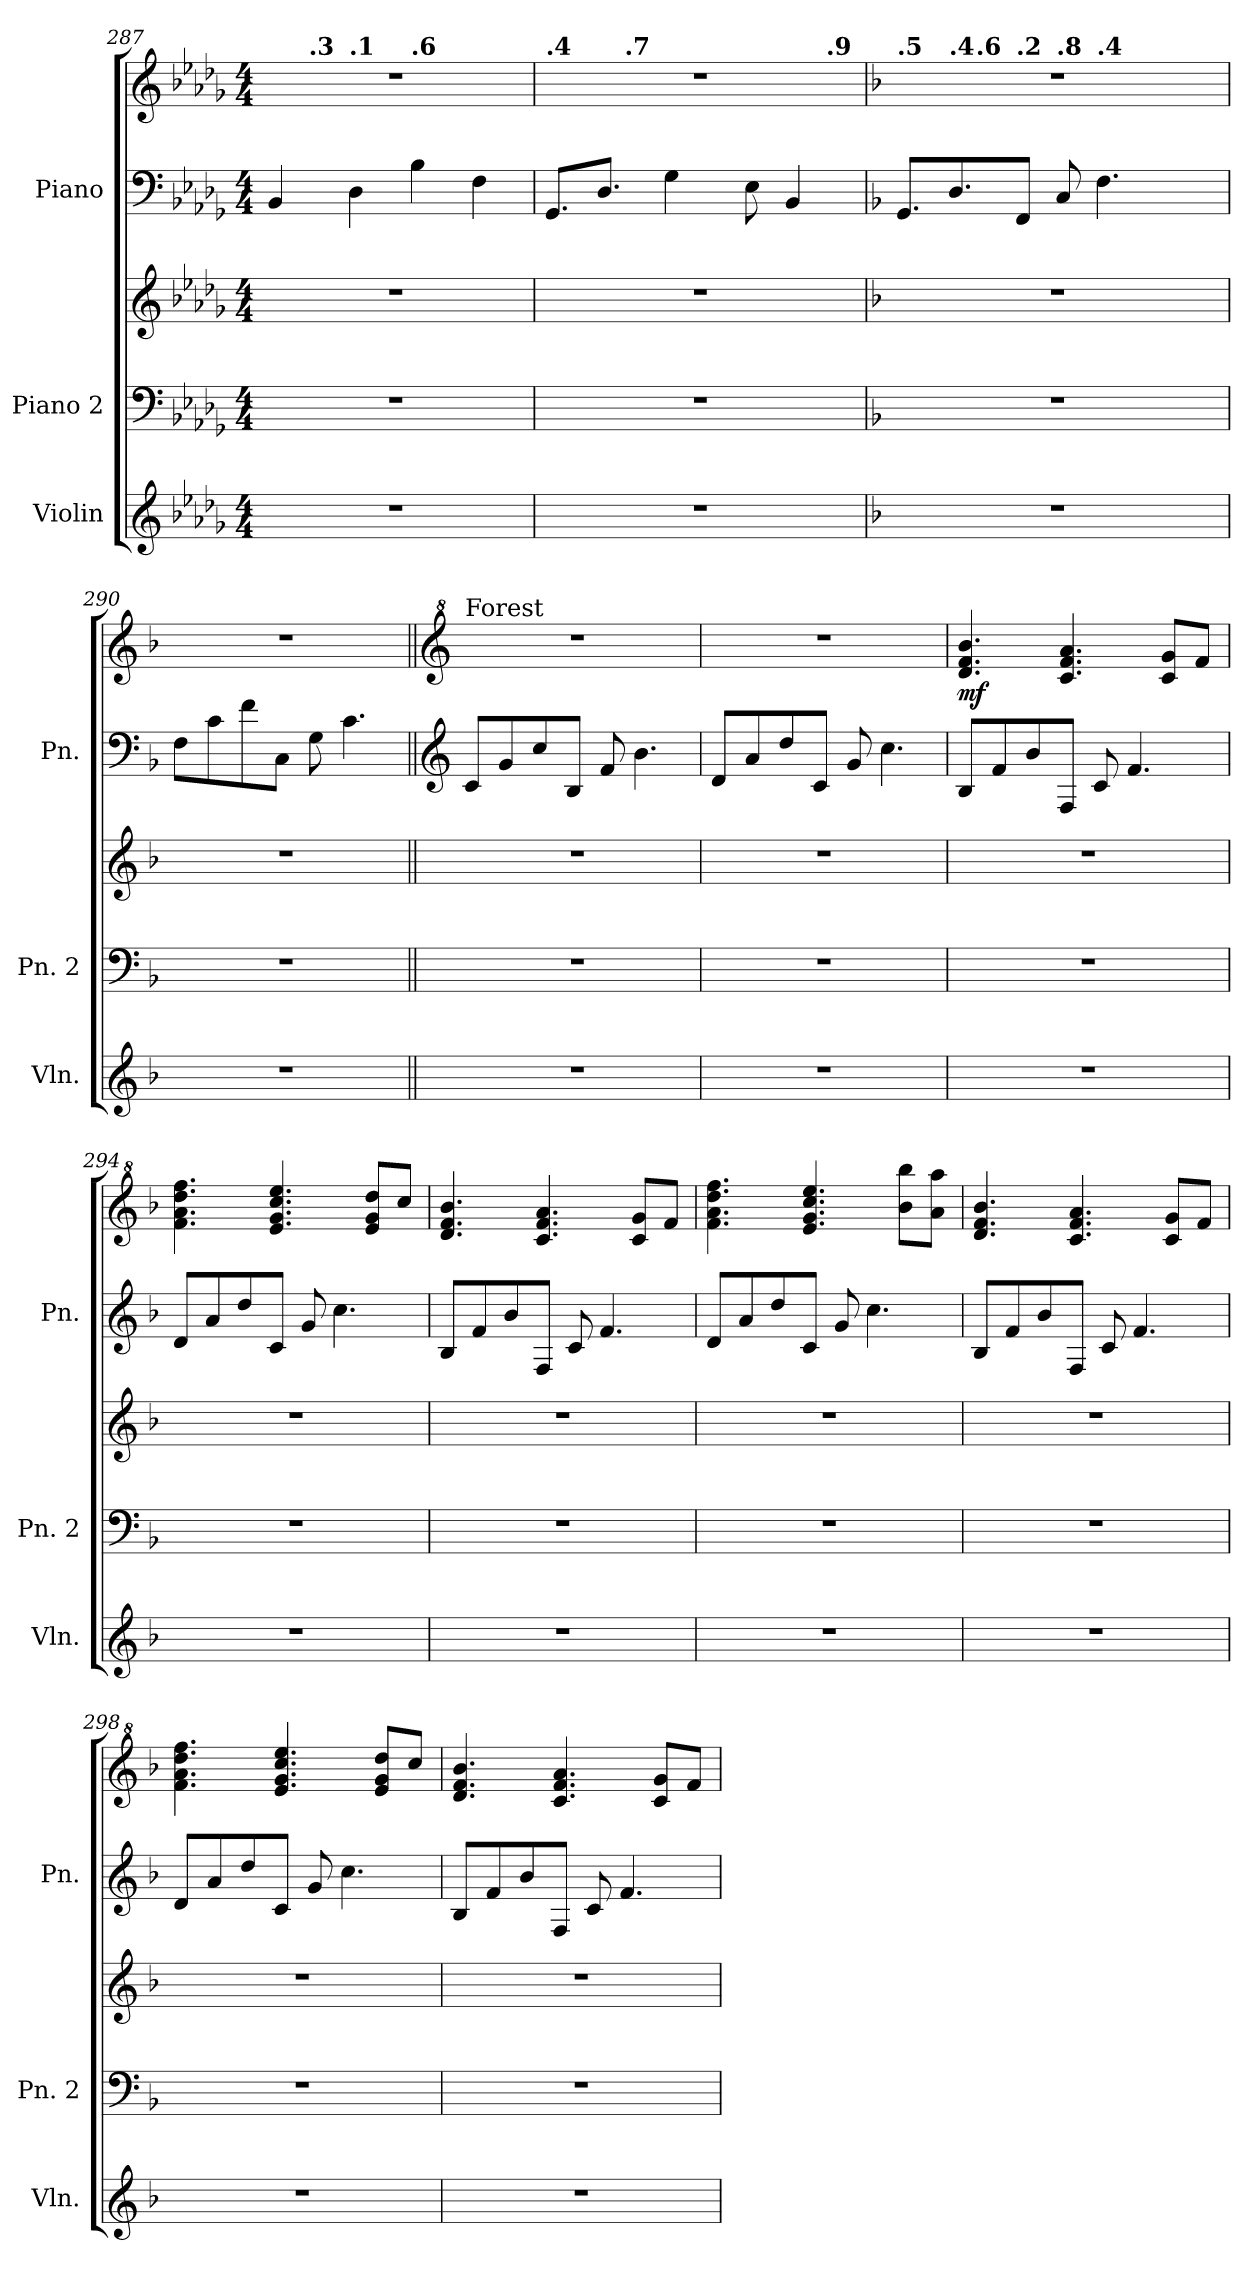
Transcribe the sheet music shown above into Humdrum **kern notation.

**kern	**kern	**kern	**kern	**kern	**dynam
*part3	*part2	*part2	*part1	*part1	*part1
*staff5	*staff4	*staff3	*staff2	*staff1	*staff1/2
*I"Violin	*I"Piano 2	*	*I"Piano	*	*
*I'Vln.	*I'Pn. 2	*	*I'Pn.	*	*
*clefG2	*clefF4	*clefG2	*clefF4	*clefG2	*
*k[b-e-a-d-g-]	*k[b-e-a-d-g-]	*k[b-e-a-d-g-]	*k[b-e-a-d-g-]	*k[b-e-a-d-g-]	*
*M4/4	*M4/4	*M4/4	*M4/4	*M4/4	*
*MM104	*MM104	*MM104	*MM104	*MM104	*
=287	=287	=287	=287	=287	=287
!	!	!	!	!LO:TX:a:B:t=.5	!
*	*	*	*	*^	*
*	*	*	*	*	*^	*
*	*	*	*	*	*	*^	*
1r	1r	1r	4BB-/	1r	8ryy	4ryy	2ryy	.
*	*	*	*	*MM105	*	*	*	*
!	!	!	!	!	!LO:TX:a:B:t=.3	!	!	!
.	.	.	.	.	2..ryy	.	.	.
*	*	*	*	*MM106	*	*	*	*
!	!	!	!	!	!	!LO:TX:a:B:t=.1	!	!
.	.	.	4D-\	.	.	2.ryy	.	.
*	*	*	*	*MM107	*	*	*	*
!	!	!	!	!	!	!	!LO:TX:a:B:t=.6	!
.	.	.	4B-\	.	.	.	2ryy	.
*	*	*	*	*MM109	*	*	*	*
.	.	.	4F\	.	.	.	.	.
=288	=288	=288	=288	=288	=288	=288	=288	=288
*	*	*	*	*MM110	*	*	*	*
!	!	!	!	!LO:TX:a:B:t=.4	!	!	!	!
1r	1r	1r	8.GG-/L	1r	4ryy	2..ryy	2ryy	.
.	.	.	8.D-/J	.	.	.	.	.
*	*	*	*	*MM111	*	*	*	*
!	!	!	!	!	!LO:TX:a:B:t=.7	!	!	!
.	.	.	.	.	2.ryy	.	.	.
.	.	.	4G-\	.	.	.	.	.
*	*	*	*	*MM113	*	*	*	*
.	.	.	.	.	.	.	2ryy	.
.	.	.	8E-\	.	.	.	.	.
.	.	.	4BB-/	.	.	.	.	.
*	*	*	*	*MM114	*	*	*	*
!	!	!	!	!	!	!LO:TX:a:B:t=.9	!	!
.	.	.	.	.	.	8ryy	.	.
*	*	*	*	*v	*v	*v	*v	*
=289	=289	=289	=289	=289	=289
*k[b-]	*k[b-]	*k[b-]	*k[b-]	*k[b-]	*
*	*	*	*	*MM115	*
*	*	*	*	*^	*
*	*	*	*	*	*^	*
*	*	*	*	*	*	*^	*
!	!	!	!	!LO:TX:a:B:t=.5	!	!	!	!
*	*	*	*	*	*	*^	*^	*
*	*	*	*	*	*	*	*	*	*	*
1r	1r	1r	8.GG/L	1r	8.ryy	4ryy	4.ryy	2ryy	2ryy	.
*	*	*	*	*MM116	*	*	*	*	*	*
!	!	!	!	!	!LO:TX:a:B:t=.4	!	!	!	!	!
.	.	.	8.D/	.	2ryy	.	.	.	.	.
*	*	*	*	*MM116	*	*	*	*	*	*
!	!	!	!	!	!	!LO:TX:a:B:t=.6	!	!	!	!
.	.	.	.	.	.	2.ryy	.	.	.	.
*	*	*	*	*MM117	*	*	*	*	*	*
!	!	!	!	!	!	!	!LO:TX:a:B:t=.2	!	!	!
.	.	.	8FF/J	.	.	.	2ryy	.	.	.
*	*	*	*	*MM117	*	*	*	*	*	*
!	!	!	!	!	!	!	!	!LO:TX:a:B:t=.8	!	!
.	.	.	8C/	.	.	.	.	2ryy	8ryy	.
*	*	*	*	*MM118	*	*	*	*	*	*
!	!	!	!	!	!	!	!	!	!LO:TX:a:B:t=.4	!
.	.	.	4.F\	.	.	.	.	.	4.ryy	.
.	.	.	.	.	4ryy	.	.	.	.	.
.	.	.	.	.	.	.	8ryy	.	.	.
.	.	.	.	.	16ryy	.	.	.	.	.
*	*	*	*	*v	*v	*v	*v	*v	*v	*
=290	=290	=290	=290	=290	=290
*	*	*	*	*MM120	*
1r	1r	1r	8F\L	1r	.
.	.	.	8c\	.	.
.	.	.	8f\	.	.
.	.	.	8C\J	.	.
.	.	.	8G\	.	.
.	.	.	4.c\	.	.
!!LO:LB:g=z
=291||	=291||	=291||	=291||	=291||	=291||
*	*	*	*clefG2	*clefG^2	*
!	!	!	!	!LO:TX:t=Forest	!
1r	1r	1r	8c/L	1r	.
.	.	.	8g/	.	.
.	.	.	8cc/	.	.
.	.	.	8B-/J	.	.
.	.	.	8f/	.	.
.	.	.	4.b-\	.	.
=292	=292	=292	=292	=292	=292
1r	1r	1r	8d/L	1r	.
.	.	.	8a/	.	.
.	.	.	8dd/	.	.
.	.	.	8c/J	.	.
.	.	.	8g/	.	.
.	.	.	4.cc\	.	.
=293	=293	=293	=293	=293	=293
!	!	!	!	!	!LO:DY:b
1r	1r	1r	8B-/L	4.dd/ 4.ff/ 4.bb-/	mf
.	.	.	8f/	.	.
.	.	.	8b-/	.	.
.	.	.	8F/J	4.cc/ 4.ff/ 4.aa/	.
.	.	.	8c/	.	.
.	.	.	4.f/	.	.
.	.	.	.	8cc/ 8gg/L	.
.	.	.	.	8ff/J	.
=294	=294	=294	=294	=294	=294
1r	1r	1r	8d/L	4.ff\ 4.aa\ 4.ddd\ 4.fff\	.
.	.	.	8a/	.	.
.	.	.	8dd/	.	.
.	.	.	8c/J	4.ee/ 4.gg/ 4.ccc/ 4.eee/	.
.	.	.	8g/	.	.
.	.	.	4.cc\	.	.
.	.	.	.	8ee/ 8gg/ 8ddd/L	.
.	.	.	.	8ccc/J	.
=295	=295	=295	=295	=295	=295
1r	1r	1r	8B-/L	4.dd/ 4.ff/ 4.bb-/	.
.	.	.	8f/	.	.
.	.	.	8b-/	.	.
.	.	.	8F/J	4.cc/ 4.ff/ 4.aa/	.
.	.	.	8c/	.	.
.	.	.	4.f/	.	.
.	.	.	.	8cc/ 8gg/L	.
.	.	.	.	8ff/J	.
!!LO:LB:g=z
=296	=296	=296	=296	=296	=296
1r	1r	1r	8d/L	4.ff\ 4.aa\ 4.ddd\ 4.fff\	.
.	.	.	8a/	.	.
.	.	.	8dd/	.	.
.	.	.	8c/J	4.ee/ 4.gg/ 4.ccc/ 4.eee/	.
.	.	.	8g/	.	.
.	.	.	4.cc\	.	.
.	.	.	.	8bb-\ 8bbb-\L	.
.	.	.	.	8aa\ 8aaa\J	.
=297	=297	=297	=297	=297	=297
1r	1r	1r	8B-/L	4.dd/ 4.ff/ 4.bb-/	.
.	.	.	8f/	.	.
.	.	.	8b-/	.	.
.	.	.	8F/J	4.cc/ 4.ff/ 4.aa/	.
.	.	.	8c/	.	.
.	.	.	4.f/	.	.
.	.	.	.	8cc/ 8gg/L	.
.	.	.	.	8ff/J	.
=298	=298	=298	=298	=298	=298
1r	1r	1r	8d/L	4.ff\ 4.aa\ 4.ddd\ 4.fff\	.
.	.	.	8a/	.	.
.	.	.	8dd/	.	.
.	.	.	8c/J	4.ee/ 4.gg/ 4.ccc/ 4.eee/	.
.	.	.	8g/	.	.
.	.	.	4.cc\	.	.
.	.	.	.	8ee/ 8gg/ 8ddd/L	.
.	.	.	.	8ccc/J	.
=299	=299	=299	=299	=299	=299
1r	1r	1r	8B-/L	4.dd/ 4.ff/ 4.bb-/	.
.	.	.	8f/	.	.
.	.	.	8b-/	.	.
.	.	.	8F/J	4.cc/ 4.ff/ 4.aa/	.
.	.	.	8c/	.	.
.	.	.	4.f/	.	.
.	.	.	.	8cc/ 8gg/L	.
.	.	.	.	8ff/J	.
=	=	=	=	=	=
*-	*-	*-	*-	*-	*-
